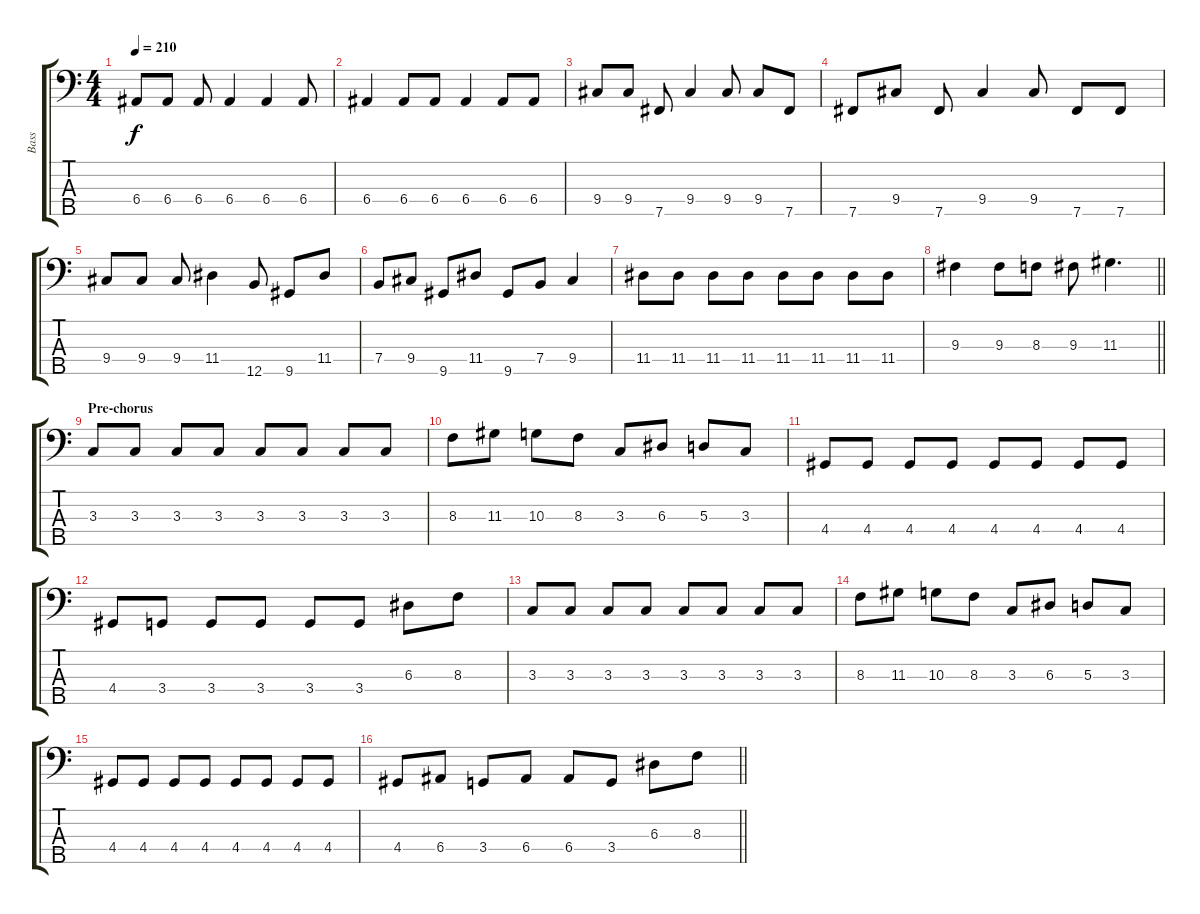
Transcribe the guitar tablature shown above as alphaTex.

\track ("Bass" "Bass") {instrument electricbasspick}
\staff {score tabs}
\tuning (G2 D2 A1 E1 B0) {hide}
\ts (4 4)
\tempo 210
\clef f4
\ks c
6.4.8{dy f} 6.4.8 6.4.8 6.4.4 6.4.4 6.4.8 |
6.4.4 6.4.8 6.4.8 6.4.4 6.4.8 6.4.8 |
9.4.8 9.4.8 7.5.8 9.4.4 9.4.8 9.4.8 7.5.8 |
7.5.8 9.4.8 7.5.8 9.4.4 9.4.8 7.5.8 7.5.8 |
9.4.8 9.4.8 9.4.8 11.4.4 12.5.8 9.5.8 11.4.8 |
7.4.8 9.4.8 9.5.8 11.4.8 9.5.8 7.4.8 9.4.4 |
11.4.8 11.4.8 11.4.8 11.4.8 11.4.8 11.4.8 11.4.8 11.4.8 |
\barLineRight lightlight
9.3.4 9.3.8 8.3.8 9.3.8 11.3.4{d} |
\section ("" "Pre-chorus")
3.3.8 3.3.8 3.3.8 3.3.8 3.3.8 3.3.8 3.3.8 3.3.8 |
8.3.8 11.3.8 10.3.8 8.3.8 3.3.8 6.3.8 5.3.8 3.3.8 |
4.4.8 4.4.8 4.4.8 4.4.8 4.4.8 4.4.8 4.4.8 4.4.8 |
4.4.8 3.4.8 3.4.8 3.4.8 3.4.8 3.4.8 6.3.8 8.3.8 |
3.3.8 3.3.8 3.3.8 3.3.8 3.3.8 3.3.8 3.3.8 3.3.8 |
8.3.8 11.3.8 10.3.8 8.3.8 3.3.8 6.3.8 5.3.8 3.3.8 |
4.4.8 4.4.8 4.4.8 4.4.8 4.4.8 4.4.8 4.4.8 4.4.8 |
\barLineRight lightlight
4.4.8 6.4.8 3.4.8 6.4.8 6.4.8 3.4.8 6.3.8 8.3.8
